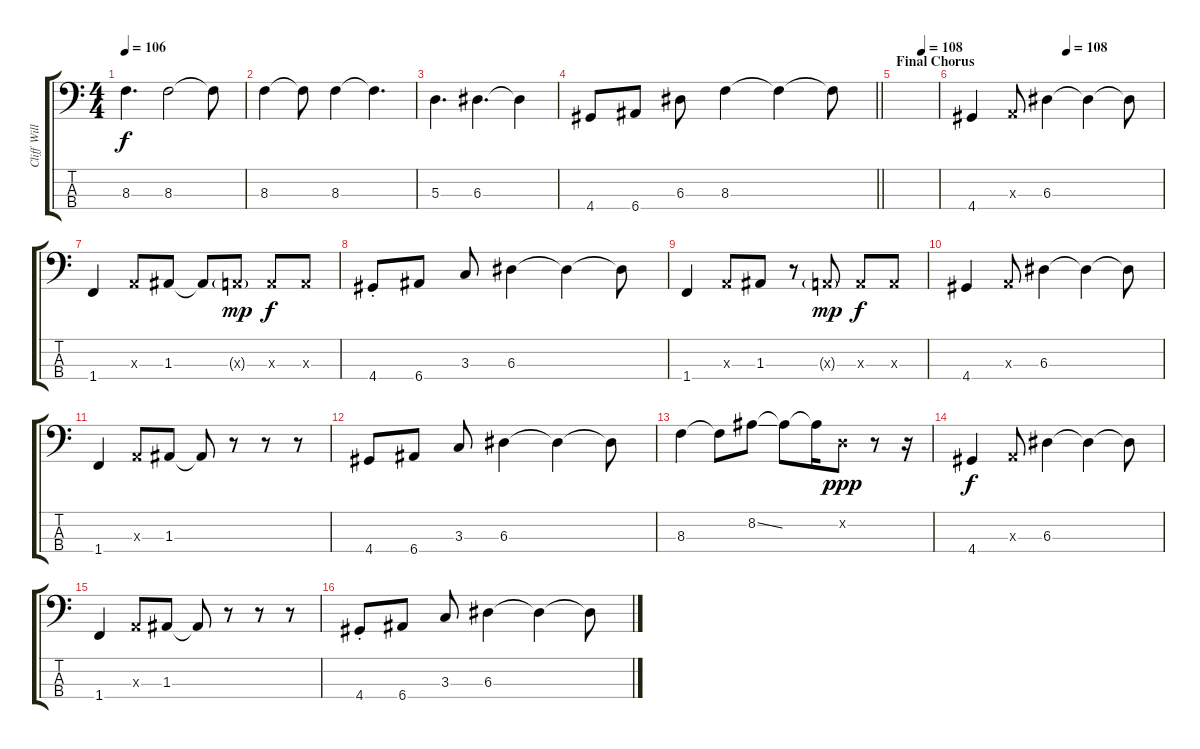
\track ("Cliff Williams" "Cliff Will") {instrument electricbassfinger}
\staff {score tabs}
\tuning (G2 D2 A1 E1) {hide}
\ts (4 4)
\tempo 106
\clef f4
\ks c
8.3.4{d dy f} 8.3.2 8.3{t}.8 |
8.3.4 8.3{t}.8 8.3.4 8.3{t}.4{d} |
5.3.4{d} 6.3.4{d} 6.3{t}.4 |
\barLineRight lightlight
4.4.8 6.4.8 6.3.8 8.3.4 8.3{t}.4 8.3{t}.8 |
\section ("" "Final Chorus")
\tempo (108 0.625)
|
\tempo (108 0.5)
4.4.4 0.3{x}.8 6.3.4 6.3{t}.4 6.3{t}.8 |
1.4.4 0.3{x}.8 1.3.8 1.3{t}.8 0.3{g x}.8{dy mp} 0.3{x}.8{dy f} 0.3{x}.8 |
4.4{st}.8 6.4.8 3.3.8 6.3.4 6.3{t}.4 6.3{t}.8 |
1.4.4 0.3{x}.8 1.3.8 r.8 0.3{g x}.8{dy mp} 0.3{x}.8{dy f} 0.3{x}.8 |
4.4.4 0.3{x}.8 6.3.4 6.3{t}.4 6.3{t}.8 |
1.4.4 0.3{x}.8 1.3.8 1.3{t}.8 r.8 r.8 r.8 |
4.4.8 6.4.8 3.3.8 6.3.4 6.3{t}.4 6.3{t}.8 |
8.3.4 8.3{t}.8 8.2{ss}.8 8.2{t}.8 8.2{t}.16 0.2{x}.8{dy ppp} r.8 r.16 |
4.4.4{dy f} 0.3{x}.8 6.3.4 6.3{t}.4 6.3{t}.8 |
1.4.4 0.3{x}.8 1.3.8 1.3{t}.8 r.8 r.8 r.8 |
4.4{st}.8 6.4.8 3.3.8 6.3.4 6.3{t}.4 6.3{t}.8
